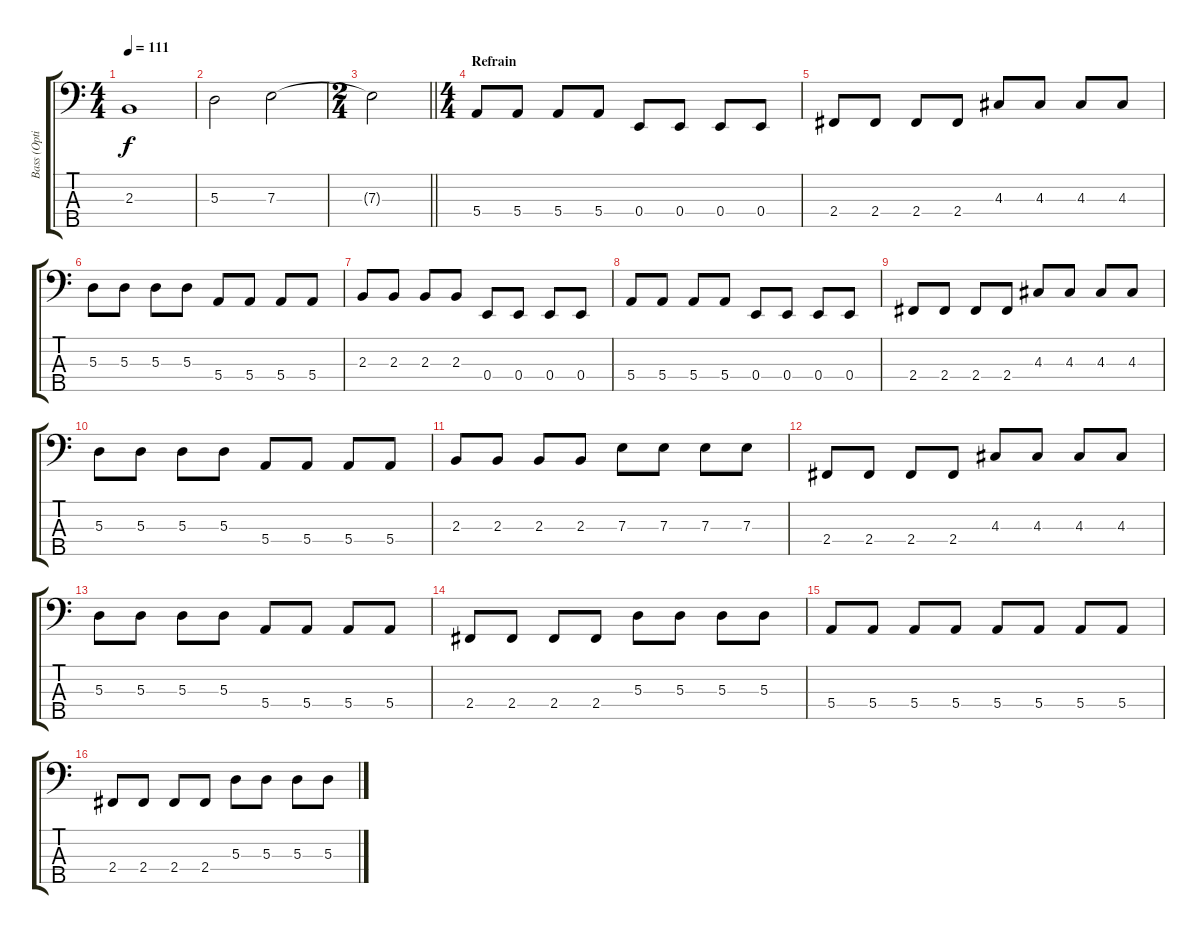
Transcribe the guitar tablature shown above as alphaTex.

\track ("Bass (Optional)" "Bass (Opti") {mute instrument electricbassfinger}
\staff {score tabs}
\tuning (G2 D2 A1 E1 B0) {hide}
\ts (4 4)
\tempo 111
\clef f4
\ks c
2.3.1{dy f} |
5.3.2 7.3.2 |
\ts (2 4)
\barLineRight lightlight
7.3{t}.2 |
\ts (4 4)
\section ("" "Refrain")
5.4.8 5.4.8 5.4.8 5.4.8 0.4.8 0.4.8 0.4.8 0.4.8 |
2.4.8 2.4.8 2.4.8 2.4.8 4.3.8 4.3.8 4.3.8 4.3.8 |
5.3.8 5.3.8 5.3.8 5.3.8 5.4.8 5.4.8 5.4.8 5.4.8 |
2.3.8 2.3.8 2.3.8 2.3.8 0.4.8 0.4.8 0.4.8 0.4.8 |
5.4.8 5.4.8 5.4.8 5.4.8 0.4.8 0.4.8 0.4.8 0.4.8 |
2.4.8 2.4.8 2.4.8 2.4.8 4.3.8 4.3.8 4.3.8 4.3.8 |
5.3.8 5.3.8 5.3.8 5.3.8 5.4.8 5.4.8 5.4.8 5.4.8 |
2.3.8 2.3.8 2.3.8 2.3.8 7.3.8 7.3.8 7.3.8 7.3.8 |
2.4.8 2.4.8 2.4.8 2.4.8 4.3.8 4.3.8 4.3.8 4.3.8 |
5.3.8 5.3.8 5.3.8 5.3.8 5.4.8 5.4.8 5.4.8 5.4.8 |
2.4.8 2.4.8 2.4.8 2.4.8 5.3.8 5.3.8 5.3.8 5.3.8 |
5.4.8 5.4.8 5.4.8 5.4.8 5.4.8 5.4.8 5.4.8 5.4.8 |
2.4.8 2.4.8 2.4.8 2.4.8 5.3.8 5.3.8 5.3.8 5.3.8
